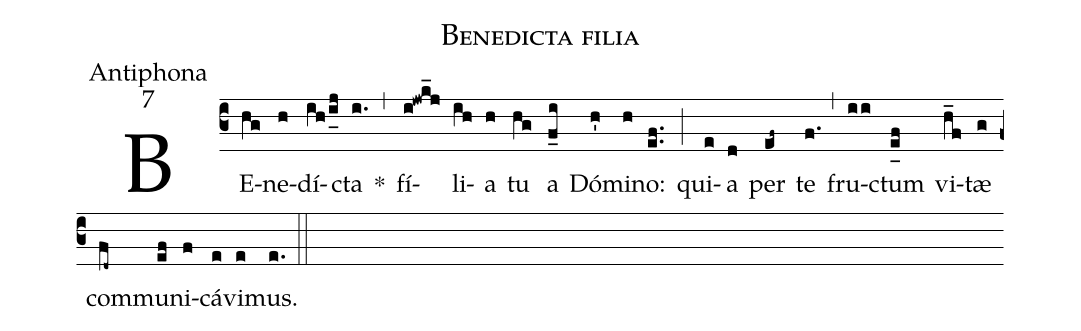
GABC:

name:Benedicta filia;
office-part:Antiphona;
mode:7;
%%
(c3) BE(hg)ne(h)dí(ih/i_[uh:l]j)cta(i.) *(,) fí(i!jwk_j)li(ih)a(h) tu(hg) a(f_i) Dó(h')mi(h)no:(ef..) (;) qui(e)a(d) per(ef~) te(f.) (,) fru(ii)ctum(e_[uh:l]f) vi(h_f)tæ(g) com(fd~)mu(ef)ni(f)cá(e)vi(e)mus.(e.) (::)
%<eu>E(i) u(i) o(j) u(i) a(h) e.</eu>(ih..) (::)
